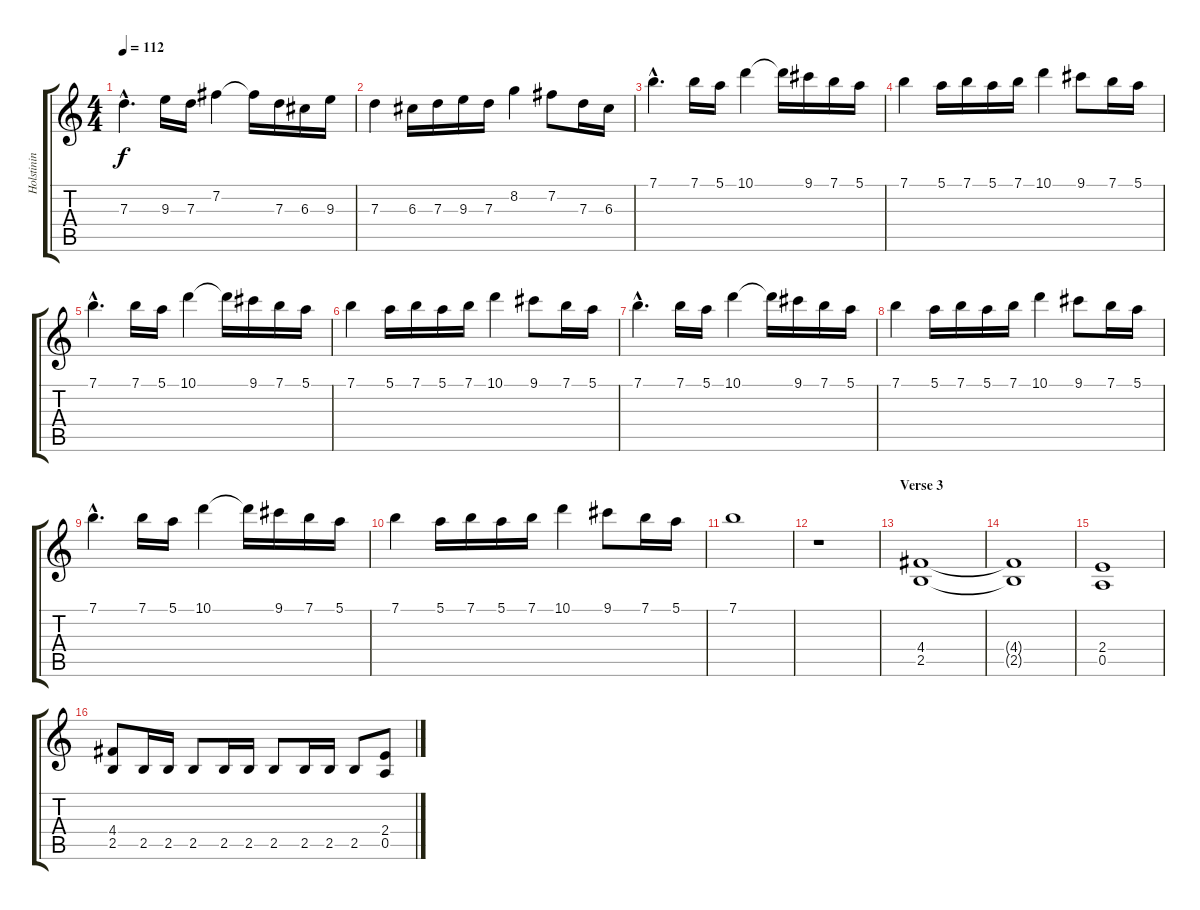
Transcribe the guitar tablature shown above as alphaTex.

\track ("Holstinin" "Holstinin") {instrument overdrivenguitar}
\staff {score tabs}
\tuning (E4 B3 G3 D3 A2 E2) {hide}
\ts (4 4)
\tempo 112
\clef g2
\ks c
7.3{hac}.4{d dy f} 9.3.16 7.3.16 7.2.4 7.2{t}.16 7.3.16 6.3.16 9.3.16 |
7.3.4 6.3.16 7.3.16 9.3.16 7.3.16 8.2.4 7.2.8 7.3.16 6.3.16 |
7.1{hac}.4{d} 7.1.16 5.1.16 10.1.4 10.1{t}.16 9.1.16 7.1.16 5.1.16 |
7.1.4 5.1.16 7.1.16 5.1.16 7.1.16 10.1.4 9.1.8 7.1.16 5.1.16 |
7.1{hac}.4{d} 7.1.16 5.1.16 10.1.4 10.1{t}.16 9.1.16 7.1.16 5.1.16 |
7.1.4 5.1.16 7.1.16 5.1.16 7.1.16 10.1.4 9.1.8 7.1.16 5.1.16 |
7.1{hac}.4{d} 7.1.16 5.1.16 10.1.4 10.1{t}.16 9.1.16 7.1.16 5.1.16 |
7.1.4 5.1.16 7.1.16 5.1.16 7.1.16 10.1.4 9.1.8 7.1.16 5.1.16 |
7.1{hac}.4{d} 7.1.16 5.1.16 10.1.4 10.1{t}.16 9.1.16 7.1.16 5.1.16 |
7.1.4 5.1.16 7.1.16 5.1.16 7.1.16 10.1.4 9.1.8 7.1.16 5.1.16 |
7.1.1 |
r.1 |
\section ("" "Verse 3")
(4.4 2.5).1{volume 10} |
(4.4{t} 2.5{t}).1 |
(2.4 0.5).1 |
(4.4 2.5).8 2.5.16 2.5.16 2.5.8 2.5.16 2.5.16 2.5.8 2.5.16 2.5.16 2.5.8 (2.4 0.5).8
